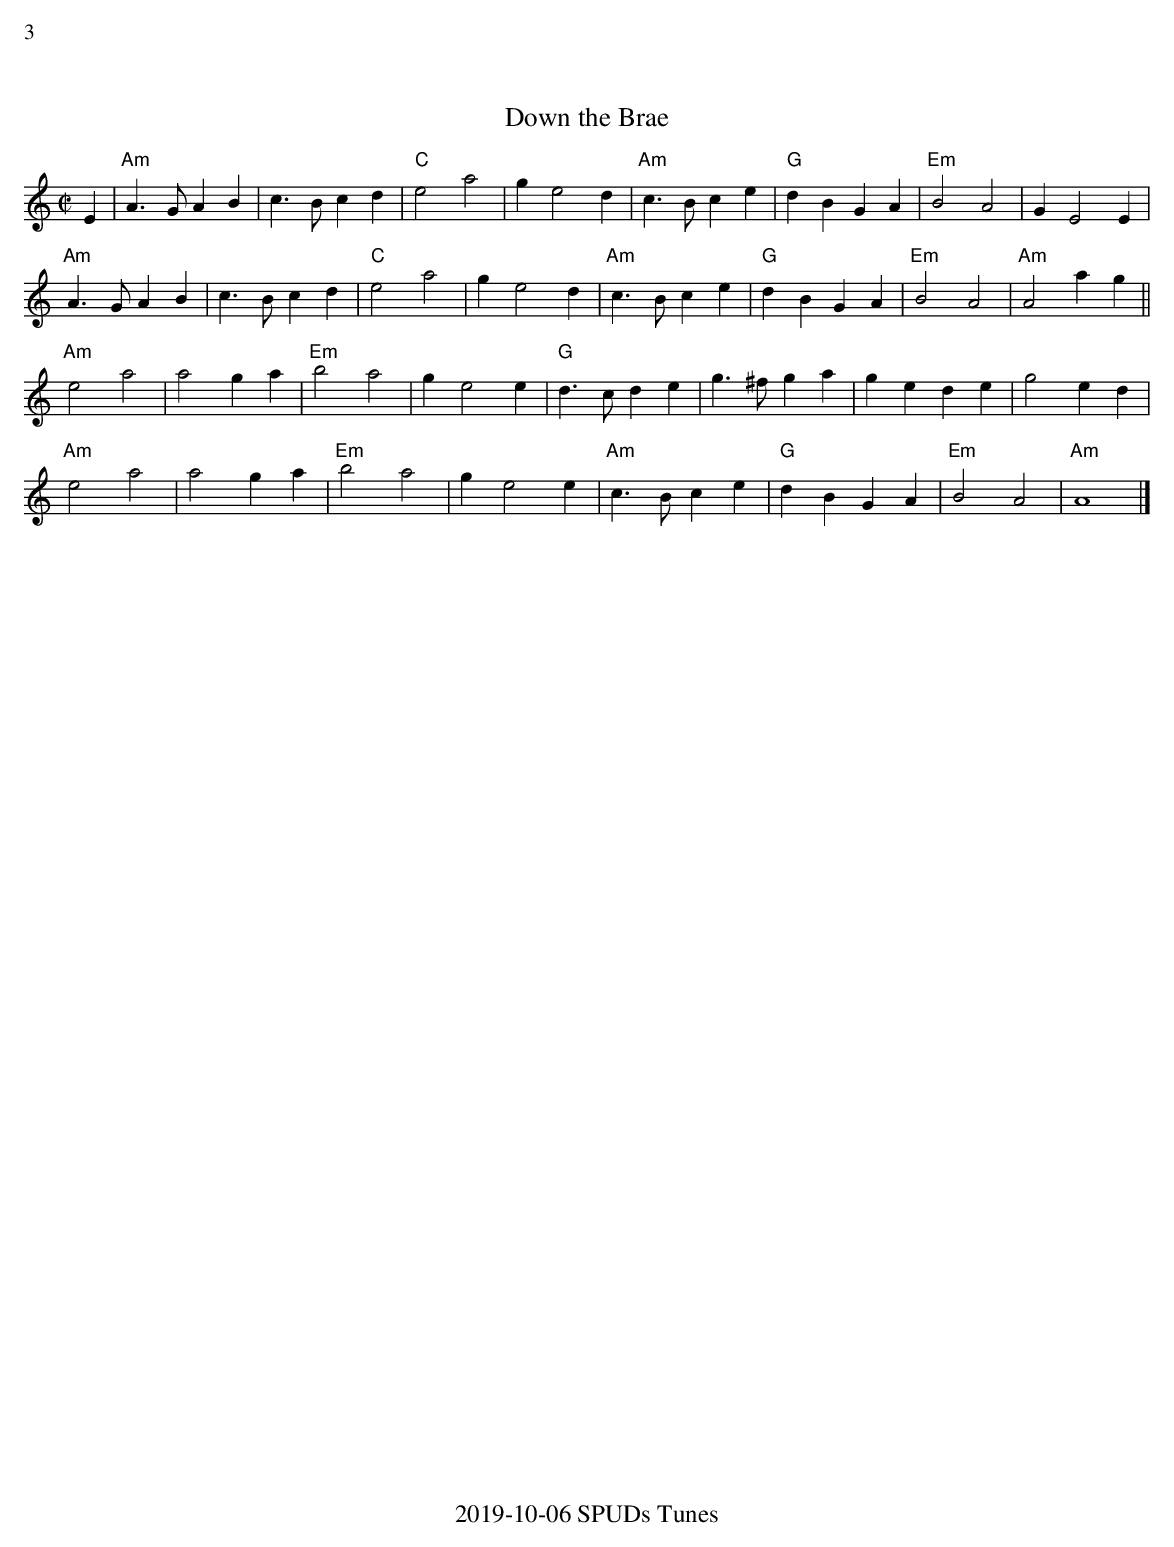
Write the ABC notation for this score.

X:1
%%text 3
T:Down the Brae
M:C|
L:1/4
K:Am
E|"Am"A>GAB|c>Bcd|"C"e2a2|ge2d|"Am"c>Bce|"G"dBGA|"Em"B2A2|GE2E|
"Am"A>GAB|c>Bcd|"C"e2a2|ge2d|"Am"c>Bce|"G"dBGA|"Em"B2A2|"Am"A2ag||
"Am"e2a2|a2ga|"Em"b2a2|ge2e|"G"d>cde|g>^fga|gede|g2ed|
"Am"e2a2|a2ga|"Em"b2a2|ge2e|"Am"c>Bce|"G"dBGA|"Em"B2A2|"Am"A4|]
